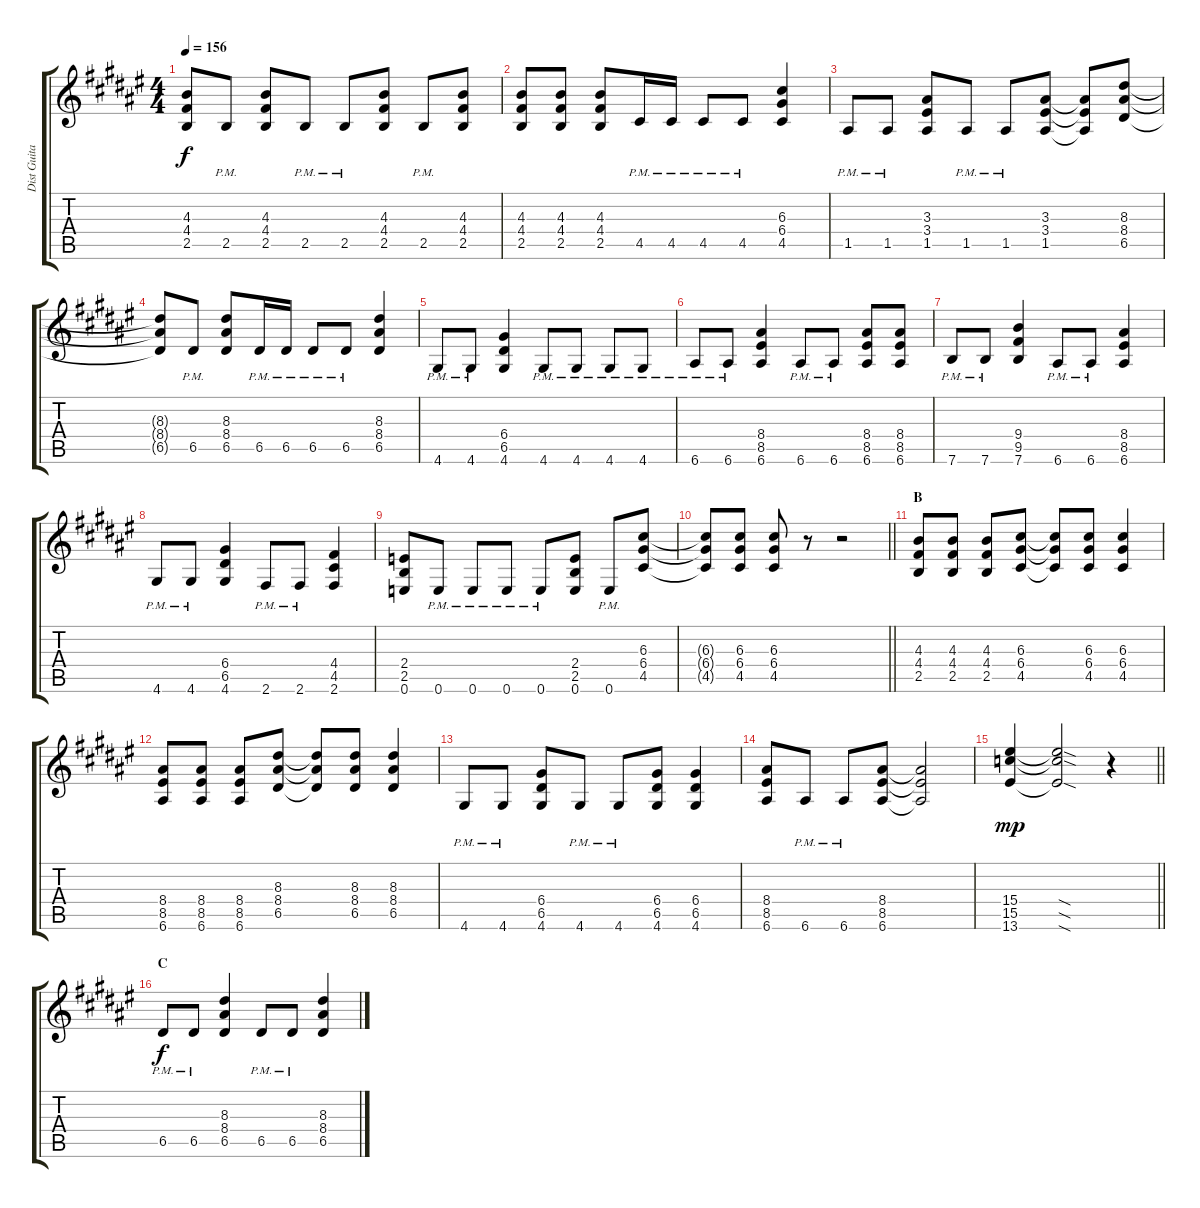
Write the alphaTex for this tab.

\track ("Dist Guitar" "Dist Guita") {instrument distortionguitar}
\staff {score tabs}
\tuning (E4 B3 G3 D3 A2 E2) {hide}
\ts (4 4)
\tempo 156
\clef g2
\ks f#
(4.3 4.4 2.5).8{dy f} 2.5{pm}.8 (4.3 4.4 2.5).8 2.5{pm}.8 2.5{pm}.8 (4.3 4.4 2.5).8 2.5{pm}.8 (4.3 4.4 2.5).8 |
(4.3 4.4 2.5).8 (4.3 4.4 2.5).8 (4.3 4.4 2.5).8 4.5{pm}.16 4.5{pm}.16 4.5{pm}.8 4.5{pm}.8 (6.3 6.4 4.5).4 |
1.5{pm}.8 1.5{pm}.8 (3.3 3.4 1.5).8 1.5{pm}.8 1.5{pm}.8 (3.3 3.4 1.5).8 (3.3{t} 3.4{t} 1.5{t}).8 (8.3 8.4 6.5).8 |
(8.3{t} 8.4{t} 6.5{t}).8 6.5{pm}.8 (8.3 8.4 6.5).8 6.5{pm}.16 6.5{pm}.16 6.5{pm}.8 6.5{pm}.8 (8.3 8.4 6.5).4 |
4.6{pm}.8 4.6{pm}.8 (6.4 6.5 4.6).4 4.6{pm}.8 4.6{pm}.8 4.6{pm}.8 4.6{pm}.8 |
6.6{pm}.8 6.6{pm}.8 (8.4 8.5 6.6).4 6.6{pm}.8 6.6{pm}.8 (8.4 8.5 6.6).8 (8.4 8.5 6.6).8 |
7.6{pm}.8 7.6{pm}.8 (9.4 9.5 7.6).4 6.6{pm}.8 6.6{pm}.8 (8.4 8.5 6.6).4 |
4.6{pm}.8 4.6{pm}.8 (6.4 6.5 4.6).4 2.6{pm}.8 2.6{pm}.8 (4.4 4.5 2.6).4 |
(2.4 2.5 0.6).8 0.6{pm}.8 0.6{pm}.8 0.6{pm}.8 0.6{pm}.8 (2.4 2.5 0.6).8 0.6{pm}.8 (6.3 6.4 4.5).8 |
\barLineRight lightlight
(6.3{t} 6.4{t} 4.5{t}).8 (6.3 6.4 4.5).8 (6.3 6.4 4.5).8 r.8 r.2 |
\section ("" "B")
(4.3 4.4 2.5).8 (4.3 4.4 2.5).8 (4.3 4.4 2.5).8 (6.3 6.4 4.5).8 (6.3{t} 6.4{t} 4.5{t}).8 (6.3 6.4 4.5).8 (6.3 6.4 4.5).4 |
(8.4 8.5 6.6).8 (8.4 8.5 6.6).8 (8.4 8.5 6.6).8 (8.3 8.4 6.5).8 (8.3{t} 8.4{t} 6.5{t}).8 (8.3 8.4 6.5).8 (8.3 8.4 6.5).4 |
4.6{pm}.8 4.6{pm}.8 (6.4 6.5 4.6).8 4.6{pm}.8 4.6{pm}.8 (6.4 6.5 4.6).8 (6.4 6.5 4.6).4 |
(8.4 8.5 6.6).8 6.6{pm}.8 6.6{pm}.8 (8.4 8.5 6.6).8 (8.4{t} 8.5{t} 6.6{t}).2 |
\barLineRight lightlight
(15.4 15.5 13.6).4{dy mp} (15.4{sod t} 15.5{sod t} 13.6{sod t}).2 r.4 |
\section ("" "C")
6.5{pm}.8{dy f} 6.5{pm}.8 (8.3 8.4 6.5).4 6.5{pm}.8 6.5{pm}.8 (8.3 8.4 6.5).4
